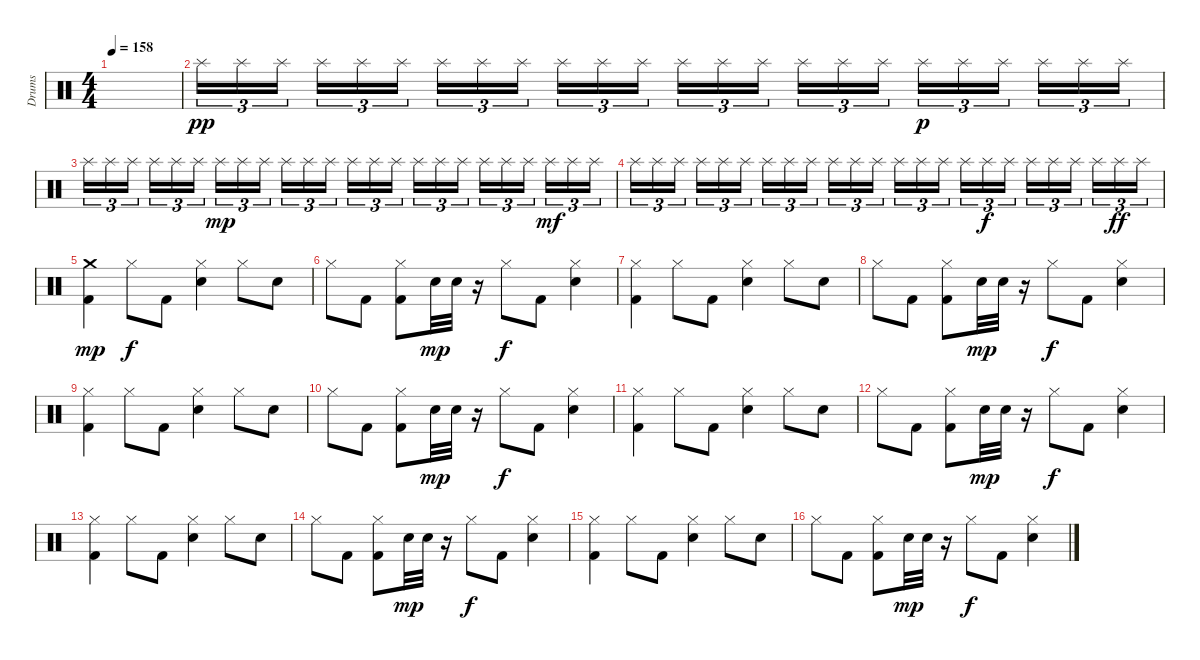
\track ("Drums" "Drums") {instrument percussion}
\staff {score}
\articulation defaults
\ts (4 4)
\tempo 158
\clef neutral
\ks c
|
"Splash (hit)".16{tu (3 2) dy pp} "Splash (hit)".16{tu (3 2)} "Splash (hit)".16{tu (3 2)} "Splash (hit)".16{tu (3 2)} "Splash (hit)".16{tu (3 2)} "Splash (hit)".16{tu (3 2)} "Splash (hit)".16{tu (3 2)} "Splash (hit)".16{tu (3 2)} "Splash (hit)".16{tu (3 2)} "Splash (hit)".16{tu (3 2)} "Splash (hit)".16{tu (3 2)} "Splash (hit)".16{tu (3 2)} "Splash (hit)".16{tu (3 2)} "Splash (hit)".16{tu (3 2)} "Splash (hit)".16{tu (3 2)} "Splash (hit)".16{tu (3 2)} "Splash (hit)".16{tu (3 2)} "Splash (hit)".16{tu (3 2)} "Splash (hit)".16{tu (3 2) dy p} "Splash (hit)".16{tu (3 2)} "Splash (hit)".16{tu (3 2)} "Splash (hit)".16{tu (3 2)} "Splash (hit)".16{tu (3 2)} "Splash (hit)".16{tu (3 2)} |
"Splash (hit)".16{tu (3 2)} "Splash (hit)".16{tu (3 2)} "Splash (hit)".16{tu (3 2)} "Splash (hit)".16{tu (3 2)} "Splash (hit)".16{tu (3 2)} "Splash (hit)".16{tu (3 2)} "Splash (hit)".16{tu (3 2) dy mp} "Splash (hit)".16{tu (3 2)} "Splash (hit)".16{tu (3 2)} "Splash (hit)".16{tu (3 2)} "Splash (hit)".16{tu (3 2)} "Splash (hit)".16{tu (3 2)} "Splash (hit)".16{tu (3 2)} "Splash (hit)".16{tu (3 2)} "Splash (hit)".16{tu (3 2)} "Splash (hit)".16{tu (3 2)} "Splash (hit)".16{tu (3 2)} "Splash (hit)".16{tu (3 2)} "Splash (hit)".16{tu (3 2)} "Splash (hit)".16{tu (3 2)} "Splash (hit)".16{tu (3 2)} "Splash (hit)".16{tu (3 2) dy mf} "Splash (hit)".16{tu (3 2)} "Splash (hit)".16{tu (3 2)} |
"Splash (hit)".16{tu (3 2)} "Splash (hit)".16{tu (3 2)} "Splash (hit)".16{tu (3 2)} "Splash (hit)".16{tu (3 2)} "Splash (hit)".16{tu (3 2)} "Splash (hit)".16{tu (3 2)} "Splash (hit)".16{tu (3 2)} "Splash (hit)".16{tu (3 2)} "Splash (hit)".16{tu (3 2)} "Splash (hit)".16{tu (3 2)} "Splash (hit)".16{tu (3 2)} "Splash (hit)".16{tu (3 2)} "Splash (hit)".16{tu (3 2)} "Splash (hit)".16{tu (3 2)} "Splash (hit)".16{tu (3 2)} "Splash (hit)".16{tu (3 2)} "Splash (hit)".16{tu (3 2) dy f} "Splash (hit)".16{tu (3 2)} "Splash (hit)".16{tu (3 2)} "Splash (hit)".16{tu (3 2)} "Splash (hit)".16{tu (3 2)} "Splash (hit)".16{tu (3 2)} "Splash (hit)".16{tu (3 2) dy ff} "Splash (hit)".16{tu (3 2)} |
("Crash medium (hit)" "Kick (hit) 2").4{dy mp} "Hi-Hat (closed)".8{dy f} "Kick (hit) 2".8 ("Hi-Hat (closed)" "Electric Snare (hit)").4 "Hi-Hat (closed)".8 "Electric Snare (hit)".8 |
"Hi-Hat (closed)".8 "Kick (hit) 2".8 ("Hi-Hat (closed)" "Kick (hit) 2").8 "Snare (hit) 2".32{dy mp} "Snare (hit) 2".32 r.16 "Hi-Hat (closed)".8{dy f} "Kick (hit) 2".8 ("Hi-Hat (closed)" "Electric Snare (hit)").4 |
("Hi-Hat (closed)" "Kick (hit) 2").4 "Hi-Hat (closed)".8 "Kick (hit) 2".8 ("Hi-Hat (closed)" "Electric Snare (hit)").4 "Hi-Hat (closed)".8 "Electric Snare (hit)".8 |
"Hi-Hat (closed)".8 "Kick (hit) 2".8 ("Hi-Hat (closed)" "Kick (hit) 2").8 "Snare (hit) 2".32{dy mp} "Snare (hit) 2".32 r.16 "Hi-Hat (closed)".8{dy f} "Kick (hit) 2".8 ("Hi-Hat (closed)" "Electric Snare (hit)").4 |
("Hi-Hat (closed)" "Kick (hit) 2").4 "Hi-Hat (closed)".8 "Kick (hit) 2".8 ("Hi-Hat (closed)" "Electric Snare (hit)").4 "Hi-Hat (closed)".8 "Electric Snare (hit)".8 |
"Hi-Hat (closed)".8 "Kick (hit) 2".8 ("Hi-Hat (closed)" "Kick (hit) 2").8 "Snare (hit) 2".32{dy mp} "Snare (hit) 2".32 r.16 "Hi-Hat (closed)".8{dy f} "Kick (hit) 2".8 ("Hi-Hat (closed)" "Electric Snare (hit)").4 |
("Hi-Hat (closed)" "Kick (hit) 2").4 "Hi-Hat (closed)".8 "Kick (hit) 2".8 ("Hi-Hat (closed)" "Electric Snare (hit)").4 "Hi-Hat (closed)".8 "Electric Snare (hit)".8 |
"Hi-Hat (closed)".8 "Kick (hit) 2".8 ("Hi-Hat (closed)" "Kick (hit) 2").8 "Snare (hit) 2".32{dy mp} "Snare (hit) 2".32 r.16 "Hi-Hat (closed)".8{dy f} "Kick (hit) 2".8 ("Hi-Hat (closed)" "Electric Snare (hit)").4 |
("Hi-Hat (closed)" "Kick (hit) 2").4 "Hi-Hat (closed)".8 "Kick (hit) 2".8 ("Hi-Hat (closed)" "Electric Snare (hit)").4 "Hi-Hat (closed)".8 "Electric Snare (hit)".8 |
"Hi-Hat (closed)".8 "Kick (hit) 2".8 ("Hi-Hat (closed)" "Kick (hit) 2").8 "Snare (hit) 2".32{dy mp} "Snare (hit) 2".32 r.16 "Hi-Hat (closed)".8{dy f} "Kick (hit) 2".8 ("Hi-Hat (closed)" "Electric Snare (hit)").4 |
("Hi-Hat (closed)" "Kick (hit) 2").4 "Hi-Hat (closed)".8 "Kick (hit) 2".8 ("Hi-Hat (closed)" "Electric Snare (hit)").4 "Hi-Hat (closed)".8 "Electric Snare (hit)".8 |
"Hi-Hat (closed)".8 "Kick (hit) 2".8 ("Hi-Hat (closed)" "Kick (hit) 2").8 "Snare (hit) 2".32{dy mp} "Snare (hit) 2".32 r.16 "Hi-Hat (closed)".8{dy f} "Kick (hit) 2".8 ("Hi-Hat (closed)" "Electric Snare (hit)").4
